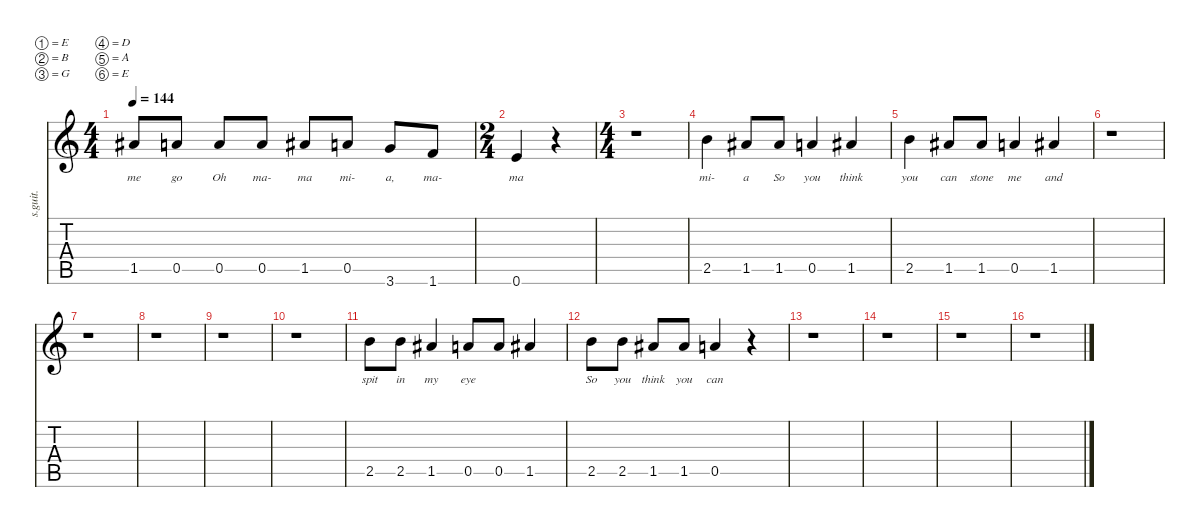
\defaultSystemsLayout 4
\hideDynamics
\bracketExtendMode nobrackets
\track ("Freddie Mercury | Lead Vocals" "s.guit.") {instrument flute}
\staff {score tabs}
\tuning (E5 B4 G4 D4 A3 E3)
\displaytranspose 12
\ts (4 4)
\tempo 144
\clef g2
\ks c
1.5{acc #}.8{lyrics (0 "me") lyrics (1 "") lyrics (2 "") lyrics (3 "") lyrics (4 "") dy f} 0.5.8{lyrics (0 "go") lyrics (1 "") lyrics (2 "") lyrics (3 "") lyrics (4 "")} 0.5.8{lyrics (0 "Oh") lyrics (1 "") lyrics (2 "") lyrics (3 "") lyrics (4 "")} 0.5.8{lyrics (0 "ma-") lyrics (1 "") lyrics (2 "") lyrics (3 "") lyrics (4 "")} 1.5{acc #}.8{lyrics (0 "ma") lyrics (1 "") lyrics (2 "") lyrics (3 "") lyrics (4 "")} 0.5.8{lyrics (0 "mi-") lyrics (1 "") lyrics (2 "") lyrics (3 "") lyrics (4 "")} 3.6.8{lyrics (0 "a,") lyrics (1 "") lyrics (2 "") lyrics (3 "") lyrics (4 "")} 1.6.8{lyrics (0 "ma-") lyrics (1 "") lyrics (2 "") lyrics (3 "") lyrics (4 "")} |
\ts (2 4)
\beaming (8 2 2 2 2)
0.6.4{lyrics (0 "ma") lyrics (1 "") lyrics (2 "") lyrics (3 "") lyrics (4 "")} r.4 |
\ts (4 4)
\beaming (8 2 2 2 2)
r.1 |
2.5.4{lyrics (0 "mi-") lyrics (1 "") lyrics (2 "") lyrics (3 "") lyrics (4 "")} 1.5{acc #}.8{lyrics (0 "a") lyrics (1 "") lyrics (2 "") lyrics (3 "") lyrics (4 "")} 1.5{acc #}.8{lyrics (0 "So") lyrics (1 "") lyrics (2 "") lyrics (3 "") lyrics (4 "")} 0.5.4{lyrics (0 "you") lyrics (1 "") lyrics (2 "") lyrics (3 "") lyrics (4 "")} 1.5{acc #}.4{lyrics (0 "think") lyrics (1 "") lyrics (2 "") lyrics (3 "") lyrics (4 "")} |
2.5.4{lyrics (0 "you") lyrics (1 "") lyrics (2 "") lyrics (3 "") lyrics (4 "")} 1.5{acc #}.8{lyrics (0 "can") lyrics (1 "") lyrics (2 "") lyrics (3 "") lyrics (4 "")} 1.5{acc #}.8{lyrics (0 "stone") lyrics (1 "") lyrics (2 "") lyrics (3 "") lyrics (4 "")} 0.5.4{lyrics (0 "me") lyrics (1 "") lyrics (2 "") lyrics (3 "") lyrics (4 "")} 1.5{acc #}.4{lyrics (0 "and") lyrics (1 "") lyrics (2 "") lyrics (3 "") lyrics (4 "")} |
r.1 |
r.1 |
r.1 |
r.1 |
r.1 |
2.5.8{lyrics (0 "spit") lyrics (1 "") lyrics (2 "") lyrics (3 "") lyrics (4 "")} 2.5.8{lyrics (0 "in") lyrics (1 "") lyrics (2 "") lyrics (3 "") lyrics (4 "")} 1.5{acc #}.4{lyrics (0 "my") lyrics (1 "") lyrics (2 "") lyrics (3 "") lyrics (4 "")} 0.5.8{lyrics (0 "eye") lyrics (1 "") lyrics (2 "") lyrics (3 "") lyrics (4 "")} 0.5.8{lyrics (0 "") lyrics (1 "") lyrics (2 "") lyrics (3 "") lyrics (4 "")} 1.5{acc #}.4{lyrics (0 "") lyrics (1 "") lyrics (2 "") lyrics (3 "") lyrics (4 "")} |
2.5.8{lyrics (0 "So") lyrics (1 "") lyrics (2 "") lyrics (3 "") lyrics (4 "")} 2.5.8{lyrics (0 "you") lyrics (1 "") lyrics (2 "") lyrics (3 "") lyrics (4 "")} 1.5{acc #}.8{lyrics (0 "think") lyrics (1 "") lyrics (2 "") lyrics (3 "") lyrics (4 "")} 1.5{acc #}.8{lyrics (0 "you") lyrics (1 "") lyrics (2 "") lyrics (3 "") lyrics (4 "")} 0.5.4{lyrics (0 "can") lyrics (1 "") lyrics (2 "") lyrics (3 "") lyrics (4 "")} r.4 |
r.1 |
r.1 |
r.1 |
r.1
